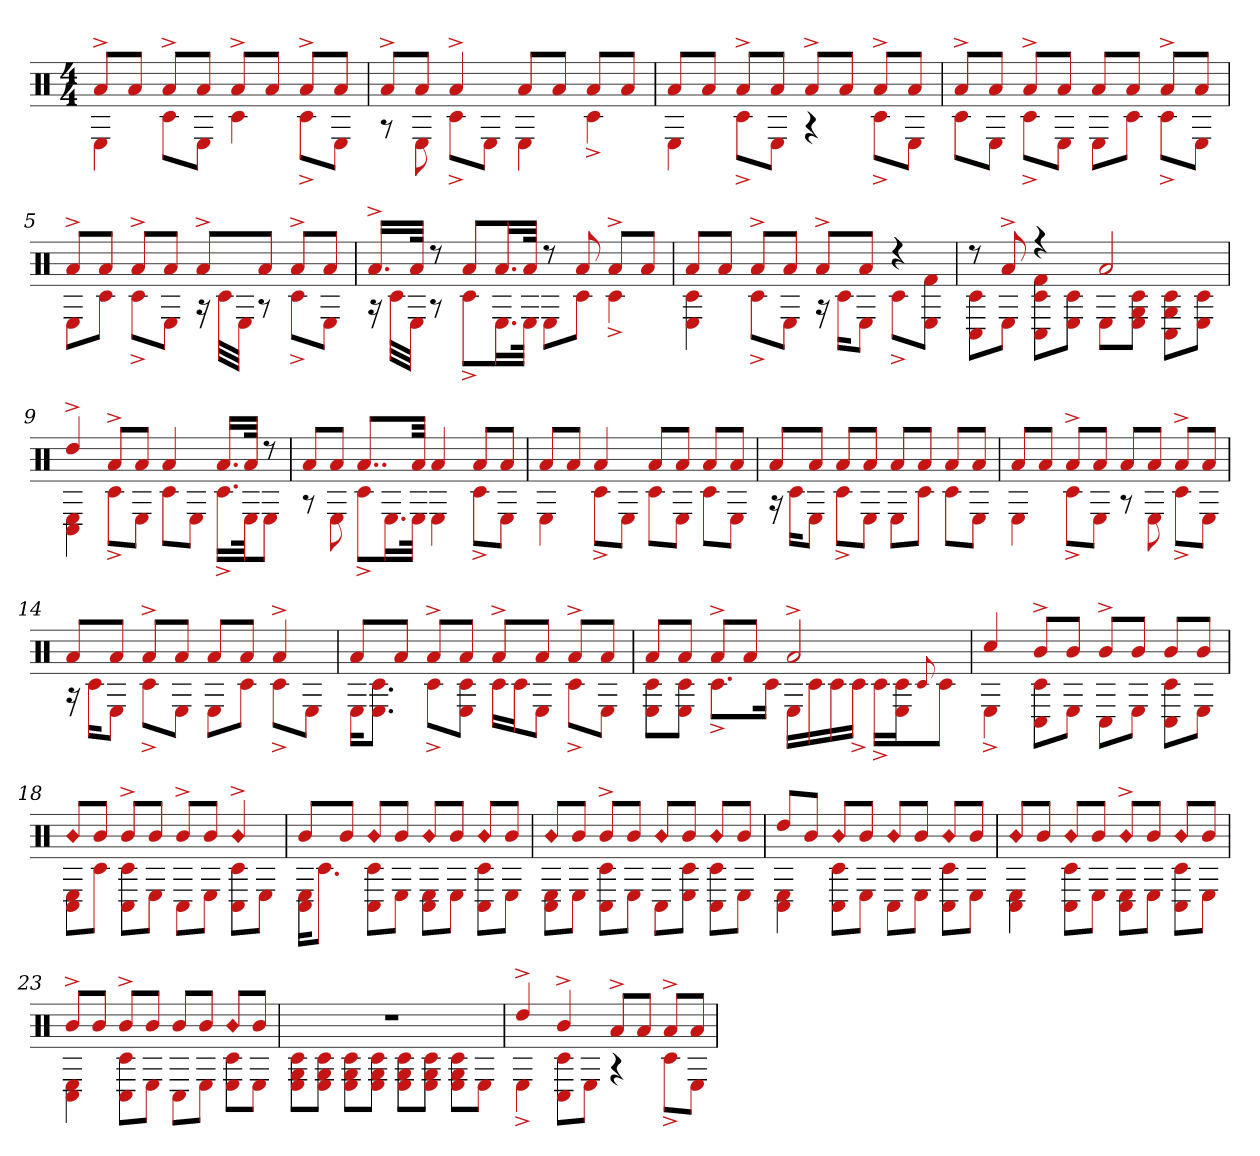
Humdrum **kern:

**kern
*part1
*staff1
*clefX
*k[]
*M4/4
=1
*^
8a^L	4E
8aJ	.
8a^L	8c#L
8aJ	8EJ
8a^L	4c#
8aJ	.
8a^L	8c#^L
8aJ	8EJ
=2	=2
8a^L	8r
8aJ	8E
4a^	8c#^L
.	8EJ
8aL	4E
8aJ	.
8aL	4c#^
8aJ	.
=3	=3
8aL	4E
8aJ	.
8a^L	8c#^L
8aJ	8EJ
8a^L	4r
8aJ	.
8a^L	8c#^L
8aJ	8EJ
=4	=4
8a^L	8c#L
8aJ	8EJ
8a^L	8c#^L
8aJ	8EJ
8aL	8EL
8aJ	8c#J
8a^L	8c#^L
8aJ	8EJ
=5	=5
8a^L	8EL
8aJ	8c#J
8a^L	8c#^L
8aJ	8EJ
8a^L	16r
.	32c#LLL
.	32EJJJ
8aJ	8r
8a^L	8c#^L
8aJ	8EJ
=6	=6
16.a^LL	16r
.	32c#LLL
32aJJk	32EJJJ
8r	8r
8aL	8c#^L
16.aL	16.EL
32aJJk	32EJJk
8r	8EL
8a	8c#J
8a^L	4c#^
8aJ	.
=7	=7
8aL	4E 4c#
8aJ	.
8a^L	8c#^L
8aJ	8EJ
8a^L	16r
.	16c#KL
8aJ	8EJ
4r	8c#^L
.	8f# 8EJ
=8	=8
8r	8C# 8c#L
8a^	8EJ
4r	8C# 8c# 8f#L
.	8E 8c#J
2a	8EL
.	8E 8c# 8GJ
.	8C# 8G 8c#L
.	8E 8c#J
=9	=9
4dd^	4E 4C#
8a^L	8c#^L
8aJ	8EJ
4a	8c#L
.	8EJ
16.aLL	16.c#^LL
32aJJk	32EJk
8r	8EJ
=10	=10
8aL	8r
8aJ	8E
8..aL	8c#^L
.	16.EL
32aJkk	32EJJk
4a	4E
8aL	8c#^L
8aJ	8EJ
=11	=11
8aL	4E
8aJ	.
4a	8c#^L
.	8EJ
8aL	8c#L
8aJ	8EJ
8aL	8c#L
8aJ	8EJ
=12	=12
8aL	16r
.	16c#KL
8aJ	8EJ
8aL	8c#^L
8aJ	8EJ
8aL	8EL
8aJ	8c#J
8aL	8c#L
8aJ	8EJ
=13	=13
8aL	4E
8aJ	.
8a^L	8c#^L
8aJ	8EJ
8aL	8r
8aJ	8E
8a^L	8c#^L
8aJ	8EJ
=14	=14
8aL	16r
.	16c#KL
8aJ	8EJ
8a^L	8c#^L
8aJ	8EJ
8aL	8EL
8aJ	8c#J
4a^	8c#^L
.	8EJ
=15	=15
8aL	16EKL
.	8.E 8.c#J
8aJ	.
8a^L	8c#^L
8aJ	8c# 8EJ
8a^L	16c#LL
.	16c#J
8aJ	8EJ
8a^L	8c#^L
8aJ	8EJ
=16	=16
8aL	8c# 8EL
8aJ	8c# 8EJ
8a^L	8.c#^L
8aJ	.
.	16c#Jk
2a^	16ELL
.	16c#
.	16c#
.	16c#^JJ
.	16c#^LL
.	16c# 16EJ
.	8qqc#
.	8c#J
=17	=17
4cc#	4E^
8b^L	8C# 8c#L
8bJ	8EJ
8b^L	8C#L
8bJ	8EJ
8bL	8C# 8c#L
8bJ	8EJ
=18	=18
!LO:N:head=diamond	!
8bL	8C# 8EL
8bJ	8c#J
8b^L	8C# 8c#L
8bJ	8EJ
8b^L	8C#L
8bJ	8EJ
!LO:N:head=diamond	!
4b^	8C# 8c#L
.	8EJ
=19	=19
8bL	16C# 16EKL
.	8.c#J
8bJ	.
!LO:N:head=diamond	!
8bL	8C# 8c#L
8bJ	8EJ
!LO:N:head=diamond	!
8bL	8C# 8EL
8bJ	8EJ
!LO:N:head=diamond	!
8bL	8C# 8c#L
8bJ	8EJ
=20	=20
!LO:N:head=diamond	!
8bL	8E 8C#L
8bJ	8EJ
8b^L	8C# 8c#L
8bJ	8EJ
!LO:N:head=diamond	!
8bL	8C#L
8bJ	8E 8c#J
!LO:N:head=diamond	!
8bL	8C# 8c#L
8bJ	8EJ
=21	=21
8ddL	4C# 4E
8bJ	.
!LO:N:head=diamond	!
8bL	8C# 8c#L
8bJ	8EJ
!LO:N:head=diamond	!
8bL	8C#L
8bJ	8EJ
!LO:N:head=diamond	!
8bL	8C# 8c#L
8bJ	8EJ
=22	=22
!LO:N:head=diamond	!
8bL	4C# 4E
8bJ	.
!LO:N:head=diamond	!
8bL	8C# 8c#L
8bJ	8EJ
!LO:N:head=diamond	!
8b^L	8C# 8EL
8bJ	8EJ
!LO:N:head=diamond	!
8bL	8C# 8c#L
8bJ	8EJ
=23	=23
8b^L	4C# 4E
8bJ	.
8b^L	8C# 8c#L
8bJ	8EJ
8bL	8C#L
8bJ	8EJ
!LO:N:head=diamond	!
8bL	8c# 8EL
8bJ	8EJ
=24	=24
1r	8G 8c# 8EL
.	8E 8G 8c#J
.	8E 8c# 8GL
.	8E 8c# 8GJ
.	8E 8c# 8GL
.	8c# 8G 8EJ
.	8G 8c# 8EL
.	8EJ
=25	=25
4dd^	4E^
4b^	8C# 8c#L
.	8EJ
8a^L	4r
8aJ	.
8a^L	8c#^L
8aJ	8EJ
*v	*v
=
*-
